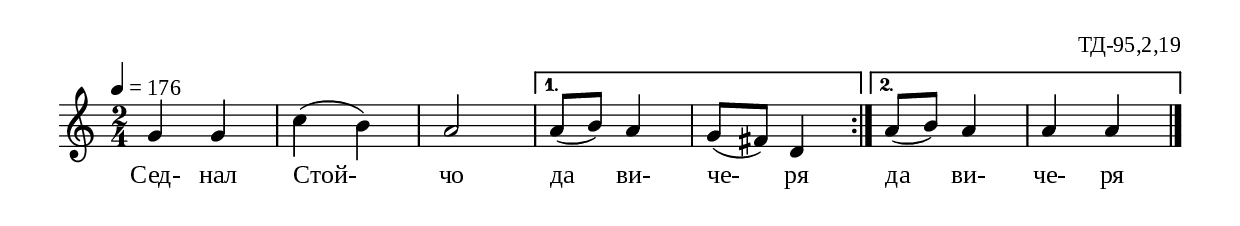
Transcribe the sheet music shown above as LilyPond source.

%{
laz_095_2_19
%}

\include "td-preamble.ly"

\score {
\relative c'' {
 \tempo 4 = 176
 \time 2/4
 \repeat volta 2 { g4 g | c( b) a2 }
 \alternative { { a8( b) a4 | g8( fis) d4 } { a'8( b) a4 | a a } }
 \bar "|." 
}
\addlyrics { Сед- нал Стой- чо да ви- че- ря да ви- че- ря }
%
\layout {
  indent = #0
  line-width = 190\mm
  ragged-right=##f
}
%
\midi { 
	\context {
		\Score
		tempoWholesPerMinute = #(ly:make-moment 176 4)
		}
	}
}
%
\header{
  opus = "ТД-95,2,19"
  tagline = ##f
}


